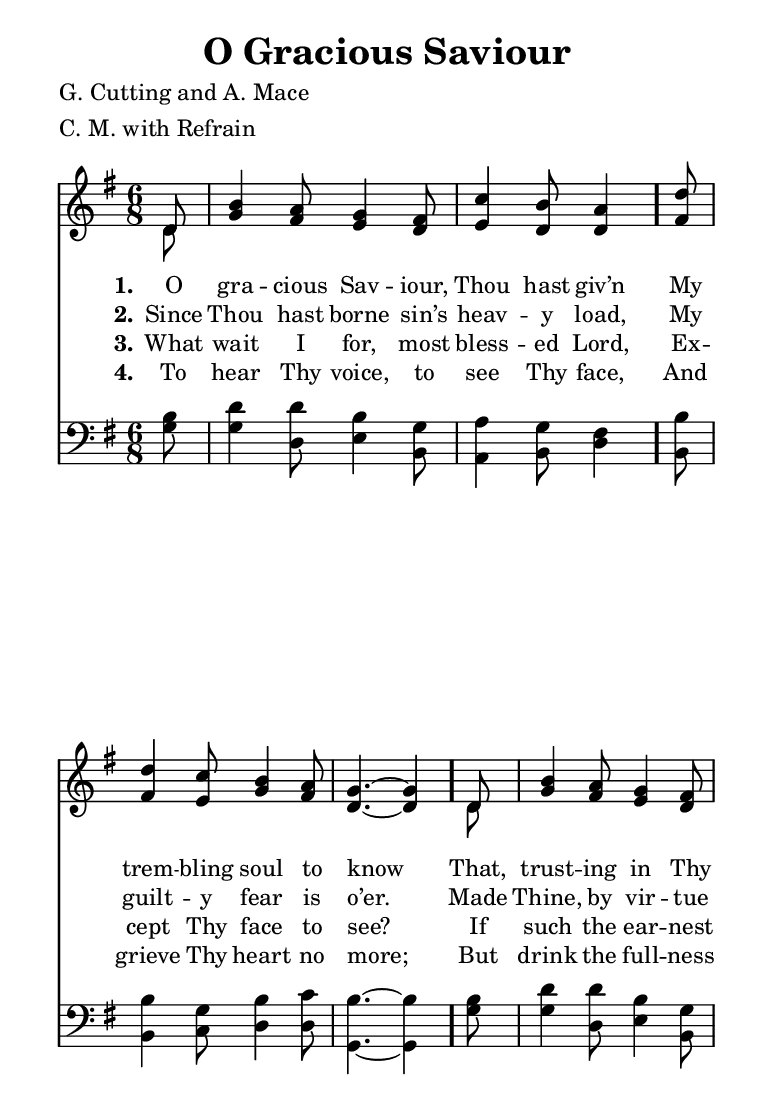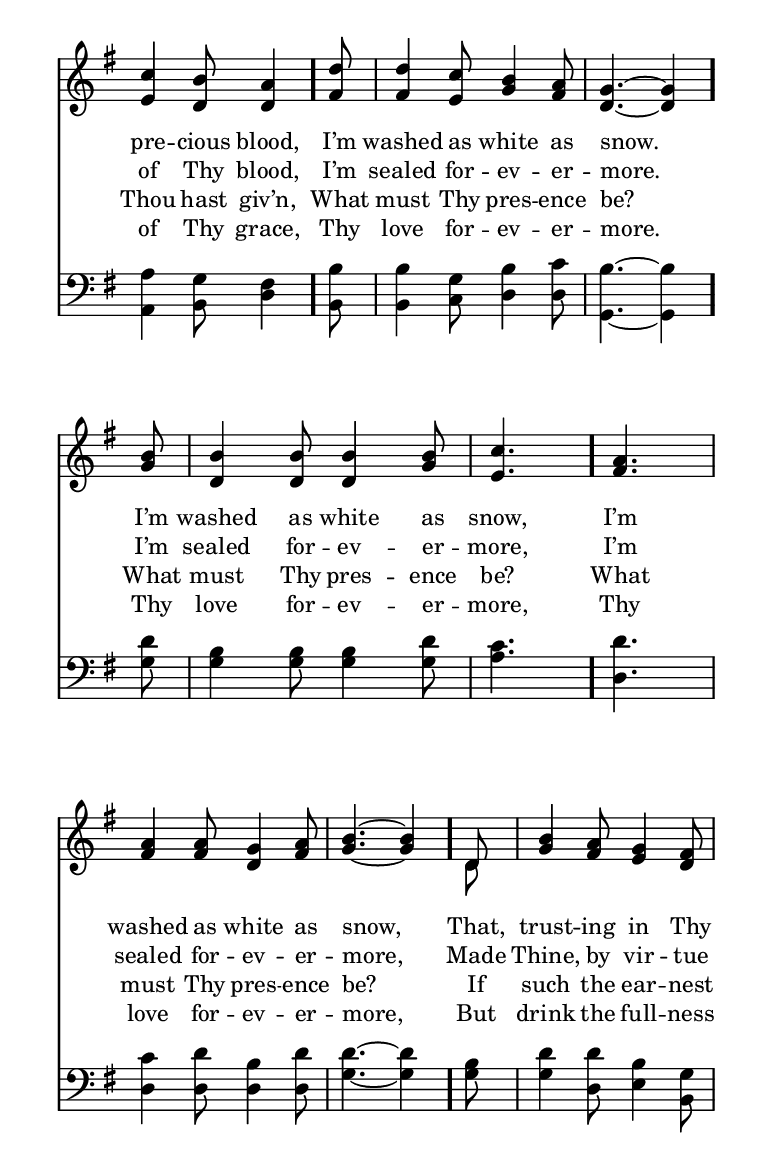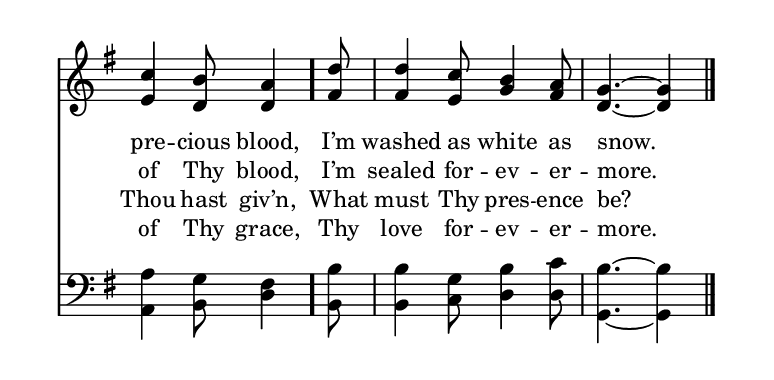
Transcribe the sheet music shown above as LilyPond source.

\include "common/global.ily"
\paper {
  \include "common/paper.ily"
}

\header{
  hymnnumber = "247"
  title = "O Gracious Saviour"
  tunename = ""
  meter = "C. M. with Refrain"
  poet = "G. Cutting and A. Mace"
  composer = ""
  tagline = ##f
}

global = {
  \include "common/overrides.ily"
  \override Staff.TimeSignature.style = #'numbered
  \time 6/8
  \override Score.MetronomeMark.transparent = ##t % hide all fermata changes too
  \tempo 4=70
  \key g \major
  \partial 8
  \autoBeamOff
}

patternA = { c8 | c4 c8 c4 c8 | c4 c8 c4 }
patternB = { c8 | c4 c8 c4 c8 | c4. ~ c4 }
patternC = { c8 | c4 c8 c4 c8 | c4. }
patternD = { c4. | c4 c8 c4 c8 | c4. ~ c4 }

notesSoprano = {
\global
\relative c' {

  \changePitch \patternA { d | b' a g fis | c' b a }
  \changePitch \patternB { d | d c b a | g g } \eogbreak
  \changePitch \patternA { d | b' a g fis | c' b a }
  \changePitch \patternB { d | d c b a | g g } \eogbreak

  \changePitch \patternC { b | b b b b | c }
  \changePitch \patternD { a | a a g a | b b } \eogbreak
  \changePitch \patternA { d, | b' a g fis | c' b a }
  \changePitch \patternB { d | d c b a | g g } \eogbreak

  \bar "|."

}
}

notesAlto = {
\global
\relative e' {

  \changePitch \patternA { d | g fis e d | e d d }
  \changePitch \patternB { fis | fis e g fis | d d }
  \changePitch \patternA { d | g fis e d | e d d }
  \changePitch \patternB { fis | fis e g fis | d d }

  \changePitch \patternC { g | d d d g | e }
  \changePitch \patternD { fis | fis fis d fis | g g }
  \changePitch \patternA { d | g fis e d | e d d }
  \changePitch \patternB { fis | fis e g fis | d d }

}
}

notesTenor = {
\global
\relative a {

  \changePitch \patternA { b | d d b g | a g fis }
  \changePitch \patternB { b | b g b c | b b }
  \changePitch \patternA { b | d d b g | a g fis }
  \changePitch \patternB { b | b g b c | b b }

  \changePitch \patternC { d | b b b d | c }
  \changePitch \patternD { d | c d b d | d d }
  \changePitch \patternA { b | d d b g | a g fis }
  \changePitch \patternB { b | b g b c | b b }

}
}

notesBass = {
\global
\relative f {

  \changePitch \patternA { g | g d e b | a b d }
  \changePitch \patternB { b | b c d d | g, g }
  \changePitch \patternA { g' | g d e b | a b d }
  \changePitch \patternB { b | b c d d | g, g }

  \changePitch \patternC { g' | g g g g | a }
  \changePitch \patternD { d, | d d d d | g g }
  \changePitch \patternA { g | g d e b | a b d }
  \changePitch \patternB { b | b c d d | g, g }

}
}

wordsA = \lyricmode {
\set stanza = "1."

O gra -- cious Sav -- iour, Thou hast giv’n \bar "."
My trem -- bling soul to know \bar "."
That, trust -- ing in Thy pre -- cious blood, \bar "."
I’m washed as white as snow. \bar "."
I’m washed as white as snow, \bar "."
I’m washed as white as snow, \bar "."
That, trust -- ing in Thy pre -- cious blood, \bar "."
I’m washed as white as snow. \bar "."

}

wordsB = \lyricmode {
\set stanza = "2."

Since Thou hast borne sin’s heav -- y load,
My guilt -- y fear is o’er.
Made Thine, by vir -- tue of Thy blood,
I’m sealed for -- ev -- er -- more.
I’m sealed for -- ev -- er -- more,
I’m sealed for -- ev -- er -- more,
Made Thine, by vir -- tue of Thy blood,
I’m sealed for -- ev -- er -- more.

}

wordsC = \lyricmode {
\set stanza = "3."

What wait I for, most bless -- ed Lord,
Ex -- cept Thy face to see?
If such the ear -- nest Thou hast giv’n,
What must Thy pres -- ence be?
What must Thy pres -- ence be?
What must Thy pres -- ence be?
If such the ear -- nest Thou hast giv’n,
What must Thy pres -- ence be?

}

wordsD = \lyricmode {
\set stanza = "4."

To hear Thy voice, to see Thy face,
And grieve Thy heart no more;
But drink the full -- ness of Thy grace,
Thy love for -- ev -- er -- more.
Thy love for -- ev -- er -- more,
Thy love for -- ev -- er -- more,
But drink the full -- ness of Thy grace,
Thy love for -- ev -- er -- more.

}

\score {
  \context ChoirStaff <<
    \context Staff = upper <<
      \set Staff.autoBeaming = ##f
      \set ChoirStaff.systemStartDelimiter = #'SystemStartBar
      \set ChoirStaff.printPartCombineTexts = ##f
      \partcombine #'(2 . 9) \notesSoprano \notesAlto
      \context NullVoice = sopranos { \voiceOne << \notesSoprano >> }
      \context Lyrics = one   \lyricsto sopranos \wordsA
      \context Lyrics = two   \lyricsto sopranos \wordsB
      \context Lyrics = three \lyricsto sopranos \wordsC
      \context Lyrics = four  \lyricsto sopranos \wordsD
    >>
    \context Staff = men <<
      \set Staff.autoBeaming = ##f
      \clef bass
      \set ChoirStaff.printPartCombineTexts = ##f
      \partcombine #'(2 . 9) \notesTenor \notesBass
    >>
  >>
  \layout {
    \include "common/layout.ily"
  }
  \midi{
    \include "common/midi.ily"
  }
}

\version "2.19.49"  % necessary for upgrading to future LilyPond versions.

% vi:set et ts=2 sw=2 ai nocindent syntax=lilypond:
